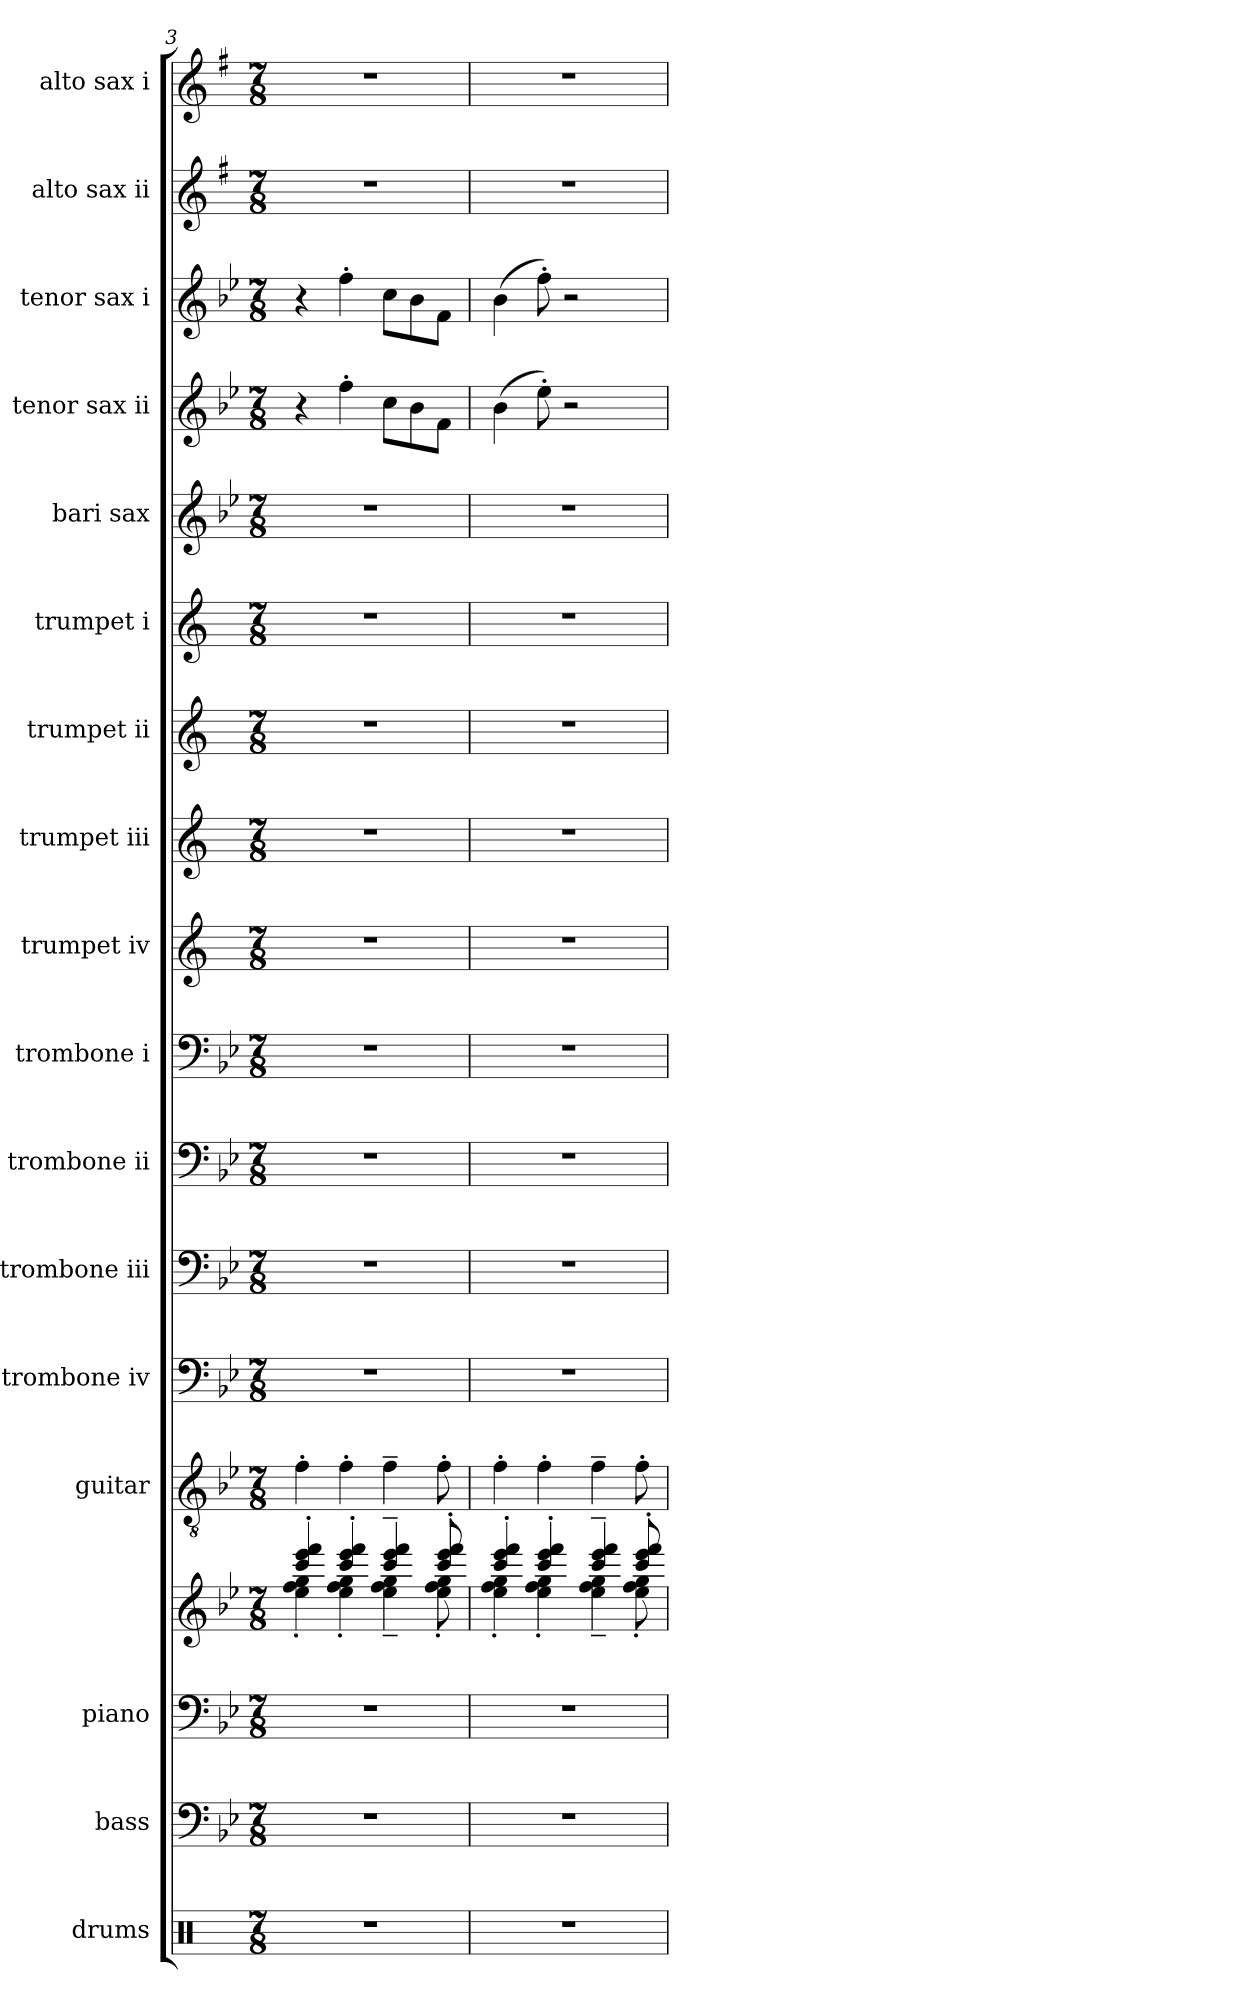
**kern	**kern	**kern	**kern	**kern	**kern	**kern	**kern	**kern	**kern	**kern	**kern	**kern	**kern	**kern	**kern	**kern	**kern
*part17	*part16	*part15	*part15	*part14	*part13	*part12	*part11	*part10	*part9	*part8	*part7	*part6	*part5	*part4	*part3	*part2	*part1
*staff18	*staff17	*staff16	*staff15	*staff14	*staff13	*staff12	*staff11	*staff10	*staff9	*staff8	*staff7	*staff6	*staff5	*staff4	*staff3	*staff2	*staff1
*I"drums	*I"bass	*I"piano	*	*I"guitar	*I"trombone iv	*I"trombone iii	*I"trombone ii	*I"trombone i	*I"trumpet iv	*I"trumpet iii	*I"trumpet ii	*I"trumpet i	*I"bari sax	*I"tenor sax ii	*I"tenor sax i	*I"alto sax ii	*I"alto sax i
*I'drs.	*I'bass	*I'pno.	*	*I'gtr.	*I'tbn. iv	*I'tbn. iii	*I'tbn. ii	*I'tbn. i	*I'tpt. iv	*I'tpt. iii	*I'tpt. ii	*I'tpt. i	*I'bari	*I'tenor ii	*I'tenor i	*I'alto ii	*I'alto i
*clefX	*clefF4	*clefF4	*clefG2	*clefGv2	*clefF4	*clefF4	*clefF4	*clefF4	*clefG2	*clefG2	*clefG2	*clefG2	*clefG2	*clefG2	*clefG2	*clefG2	*clefG2
*	*ITrd7c12	*	*	*	*	*	*	*	*ITrd1c2	*ITrd1c2	*ITrd1c2	*ITrd1c2	*ITrd12c21	*ITrd8c14	*ITrd8c14	*ITrd5c9	*ITrd5c9
*k[]	*k[b-e-]	*k[b-e-]	*k[b-e-]	*k[b-e-]	*k[b-e-]	*k[b-e-]	*k[b-e-]	*k[b-e-]	*k[b-e-]	*k[b-e-]	*k[b-e-]	*k[b-e-]	*k[b-e-]	*k[b-e-]	*k[b-e-]	*k[b-e-]	*k[b-e-]
*M7/8	*M7/8	*M7/8	*M7/8	*M7/8	*M7/8	*M7/8	*M7/8	*M7/8	*M7/8	*M7/8	*M7/8	*M7/8	*M7/8	*M7/8	*M7/8	*M7/8	*M7/8
=3	=3	=3	=3	=3	=3	=3	=3	=3	=3	=3	=3	=3	=3	=3	=3	=3	=3
*	*	*	*^	*	*	*	*	*	*	*	*	*	*	*	*	*	*
2..r	2..r	2..r	4ccc/' 4eee-/' 4fff/'	4ee-\' 4ff\' 4gg\'	4f'\	2..r	2..r	2..r	2..r	2..r	2..r	2..r	2..r	2..r	4r	4r	2..r	2..r
.	.	.	4ccc/' 4eee-/' 4fff/'	4ee-\' 4ff\' 4gg\'	4f'\	.	.	.	.	.	.	.	.	.	4f'\	4f'\	.	.
.	.	.	4ccc/~ 4eee-/~ 4fff/~	4ee-\~ 4ff\~ 4gg\~	4f~\	.	.	.	.	.	.	.	.	.	8c\L	8c\L	.	.
.	.	.	.	.	.	.	.	.	.	.	.	.	.	.	8B-\	8B-\	.	.
.	.	.	8ccc/' 8eee-/' 8fff/'	8ee-\' 8ff\' 8gg\'	8f'\	.	.	.	.	.	.	.	.	.	8F\J	8F\J	.	.
=4	=4	=4	=4	=4	=4	=4	=4	=4	=4	=4	=4	=4	=4	=4	=4	=4	=4	=4
2..r	2..r	2..r	4ccc/' 4eee-/' 4fff/'	4ee-\' 4ff\' 4gg\'	4f'\	2..r	2..r	2..r	2..r	2..r	2..r	2..r	2..r	2..r	(4B-\	(4B-\	2..r	2..r
.	.	.	4ccc/' 4eee-/' 4fff/'	4ee-\' 4ff\' 4gg\'	4f'\	.	.	.	.	.	.	.	.	.	8e-'\)	8f'\)	.	.
.	.	.	.	.	.	.	.	.	.	.	.	.	.	.	2r	2r	.	.
.	.	.	4ccc/~ 4eee-/~ 4fff/~	4ee-\~ 4ff\~ 4gg\~	4f~\	.	.	.	.	.	.	.	.	.	.	.	.	.
.	.	.	8ccc/' 8eee-/' 8fff/'	8ee-\' 8ff\' 8gg\'	8f'\	.	.	.	.	.	.	.	.	.	.	.	.	.
*	*	*	*v	*v	*	*	*	*	*	*	*	*	*	*	*	*	*	*
=	=	=	=	=	=	=	=	=	=	=	=	=	=	=	=	=	=
*-	*-	*-	*-	*-	*-	*-	*-	*-	*-	*-	*-	*-	*-	*-	*-	*-	*-
